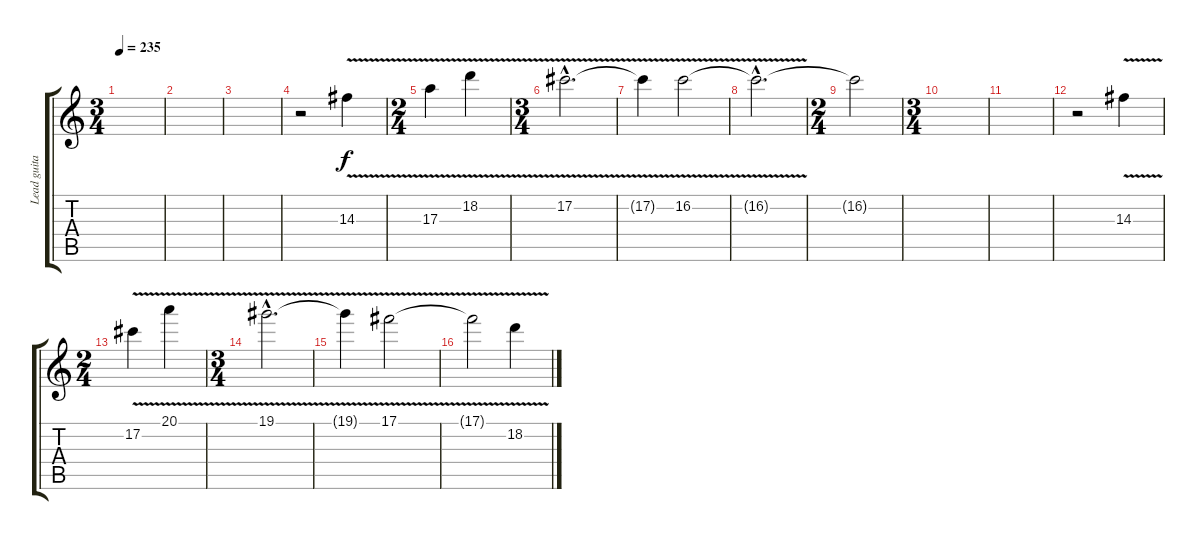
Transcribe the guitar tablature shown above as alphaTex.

\track ("Lead guitar" "Lead guita") {instrument overdrivenguitar}
\staff {score tabs}
\tuning (Db4 Ab3 E3 B2 Gb2 Db2) {hide}
\ts (3 4)
\tempo 235
\clef g2
\ks c
|
|
|
r.2 14.3{v}.4 |
\ts (2 4)
17.3{v}.4 18.2{v}.4 |
\ts (3 4)
17.2{v hac}.2{d} |
17.2{t}.4 16.2{v}.2 |
16.2{hac t}.2{d} |
\ts (2 4)
16.2{t}.2 |
\ts (3 4)
|
|
r.2 14.3{v}.4 |
\ts (2 4)
17.2{v}.4 20.1{v}.4 |
\ts (3 4)
19.1{v hac}.2{d} |
19.1{t}.4 17.1{v}.2 |
17.1{t}.2 18.2{v}.4
